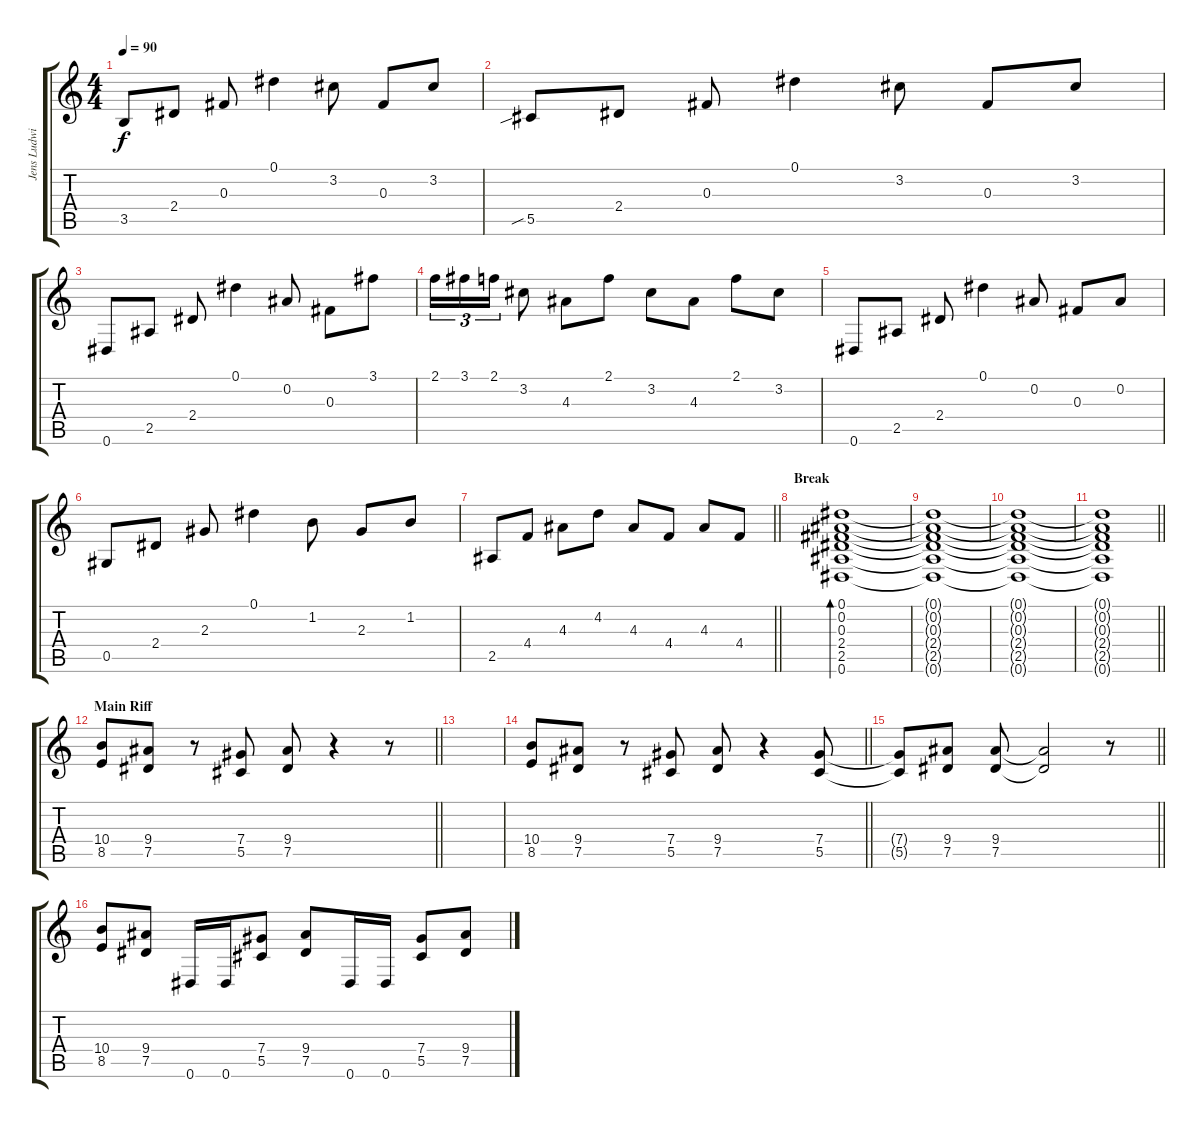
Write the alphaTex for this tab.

\track ("Jens Ludwig" "Jens Ludwi") {instrument acousticguitarsteel}
\staff {score tabs}
\tuning (Eb4 Bb3 Gb3 Db3 Ab2 Eb2) {hide}
\ts (4 4)
\tempo 90
\clef g2
\ks c
3.5.8{dy f} 2.4.8 0.3.8 0.1.4 3.2.8 0.3.8 3.2.8 |
5.5{sib}.8 2.4.8 0.3.8 0.1.4 3.2.8 0.3.8 3.2.8 |
0.6.8 2.5.8 2.4.8 0.1.4 0.2.8 0.3.8 3.1.8 |
2.1.16{tu (3 2)} 3.1.16{tu (3 2)} 2.1.16{tu (3 2)} 3.2.8 4.3.8 2.1.8 3.2.8 4.3.8 2.1.8 3.2.8 |
0.6.8 2.5.8 2.4.8 0.1.4 0.2.8 0.3.8 0.2.8 |
0.5.8 2.4.8 2.3.8 0.1.4 1.2.8 2.3.8 1.2.8 |
\barLineRight lightlight
2.5.8 4.4.8 4.3.8 4.2.8 4.3.8 4.4.8 4.3.8 4.4.8 |
\section ("" "Break")
(0.1 0.2 0.3 2.4 2.5 0.6).1{bd 480} |
(0.1{t} 0.2{t} 0.3{t} 2.4{t} 2.5{t} 0.6{t}).1 |
(0.1{t} 0.2{t} 0.3{t} 2.4{t} 2.5{t} 0.6{t}).1 |
\barLineRight lightlight
(0.1{t} 0.2{t} 0.3{t} 2.4{t} 2.5{t} 0.6{t}).1 |
\section ("" "Main Riff")
\barLineRight lightlight
(10.4 8.5).8{instrument distortionguitar} (9.4 7.5).8 r.8 (7.4 5.5).8 (9.4 7.5).8 r.4 r.8 |
|
\barLineRight lightlight
(10.4 8.5).8{instrument distortionguitar} (9.4 7.5).8 r.8 (7.4 5.5).8 (9.4 7.5).8 r.4 (7.4 5.5).8 |
\barLineRight lightlight
(7.4{t} 5.5{t}).8 (9.4 7.5).8 (9.4 7.5).8 (9.4{t} 7.5{t}).2 r.8 |
(10.4 8.5).8 (9.4 7.5).8 0.6.16 0.6.16 (7.4 5.5).8 (9.4 7.5).8 0.6.16 0.6.16 (7.4 5.5).8 (9.4 7.5).8
